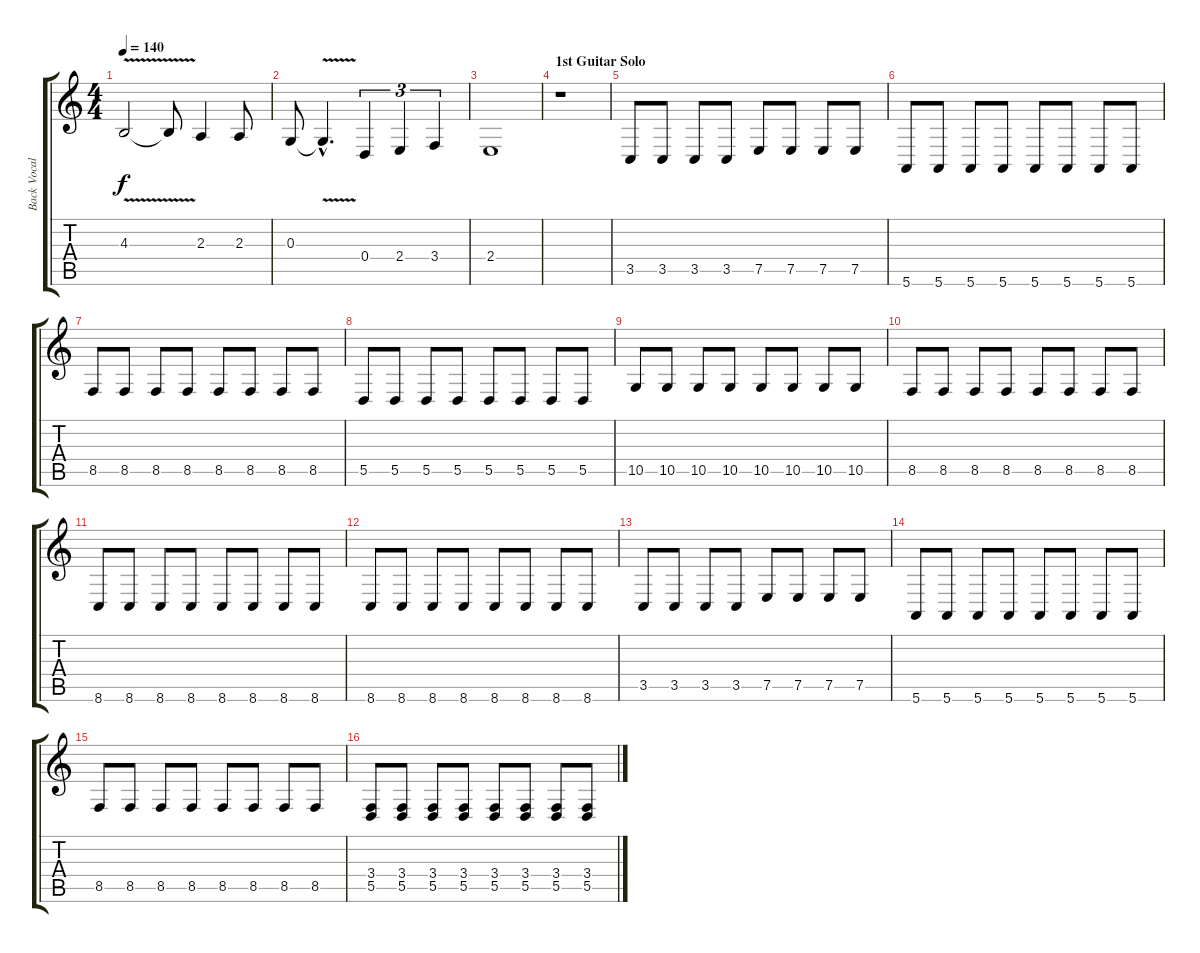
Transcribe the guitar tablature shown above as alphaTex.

\track ("Back Vocal" "Back Vocal") {instrument flute}
\staff {score tabs}
\tuning (E4 B3 G3 D3 A2 E2) {hide}
\ts (4 4)
\tempo 140
\clef g2
\ks c
4.3{v}.2{dy f} 4.3{t}.8 2.3.4 2.3.8 |
0.3.8 0.3{v hac t}.4{d} 0.4.4{tu (3 2)} 2.4.4{tu (3 2)} 3.4.4{tu (3 2)} |
2.4.1 |
\section ("" "1st Guitar Solo ")
r.1 |
3.5.8{volume 3 balance 8 instrument electricguitarmuted} 3.5.8 3.5.8 3.5.8 7.5.8 7.5.8 7.5.8 7.5.8 |
5.6.8 5.6.8 5.6.8 5.6.8 5.6.8 5.6.8 5.6.8 5.6.8 |
8.5.8 8.5.8 8.5.8 8.5.8 8.5.8 8.5.8 8.5.8 8.5.8 |
5.5.8 5.5.8 5.5.8 5.5.8 5.5.8 5.5.8 5.5.8 5.5.8 |
10.5.8 10.5.8 10.5.8 10.5.8 10.5.8 10.5.8 10.5.8 10.5.8 |
8.5.8 8.5.8 8.5.8 8.5.8 8.5.8 8.5.8 8.5.8 8.5.8 |
8.6.8 8.6.8 8.6.8 8.6.8 8.6.8 8.6.8 8.6.8 8.6.8 |
8.6.8 8.6.8 8.6.8 8.6.8 8.6.8 8.6.8 8.6.8 8.6.8 |
3.5.8 3.5.8 3.5.8 3.5.8 7.5.8 7.5.8 7.5.8 7.5.8 |
5.6.8 5.6.8 5.6.8 5.6.8 5.6.8 5.6.8 5.6.8 5.6.8 |
8.5.8 8.5.8 8.5.8 8.5.8 8.5.8 8.5.8 8.5.8 8.5.8 |
(3.4 5.5).8{volume 8} (3.4 5.5).8 (3.4 5.5).8 (3.4 5.5).8 (3.4 5.5).8 (3.4 5.5).8 (3.4 5.5).8 (3.4 5.5).8
